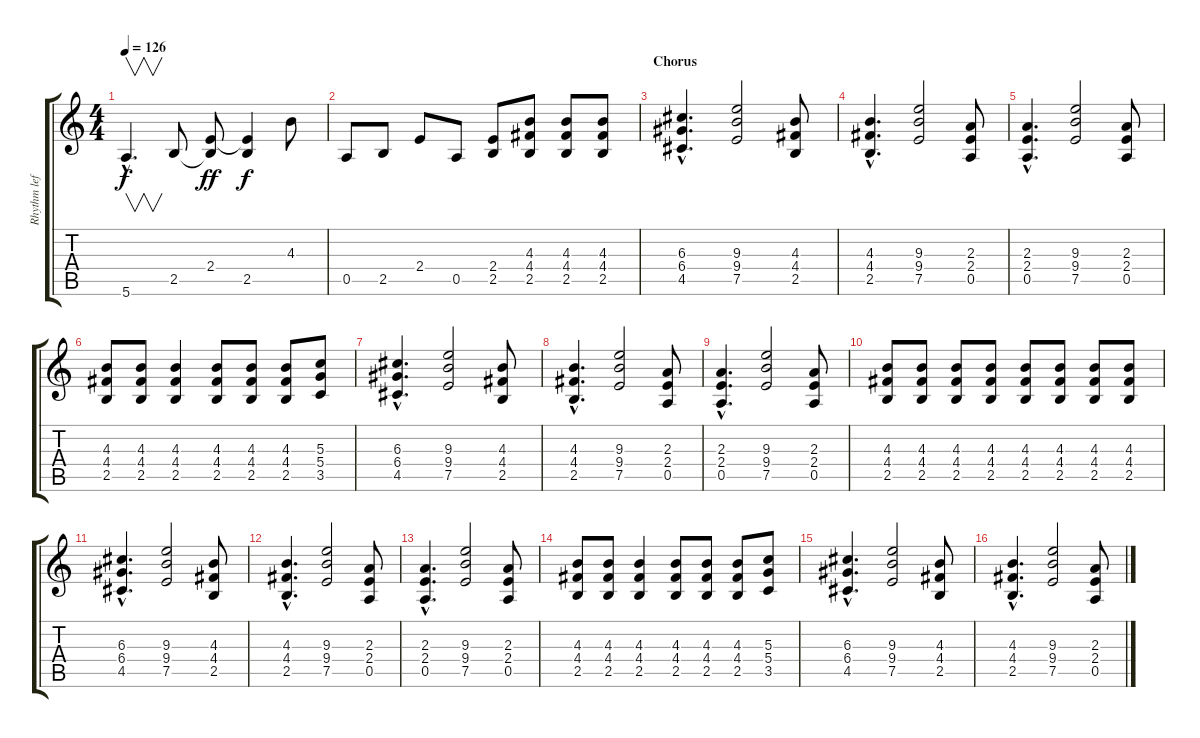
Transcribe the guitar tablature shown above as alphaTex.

\track ("Rhythm left" "Rhythm lef") {instrument overdrivenguitar}
\staff {score tabs}
\tuning (E4 B3 G3 D3 A2 E2) {hide}
\ts (4 4)
\tempo 126
\clef g2
\ks c
5.6{hac}.4{v d dy f} 2.5.8 (2.4 2.5{t}).8{dy ff} (2.4{t} 2.5).4{dy f} 4.3.8 |
0.5.8 2.5.8 2.4.8 0.5.8 (2.4 2.5).8 (4.3 4.4 2.5).8 (4.3 4.4 2.5).8 (4.3 4.4 2.5).8 |
\section ("" "Chorus")
(6.3{hac} 6.4{hac} 4.5{hac}).4{d} (9.3 9.4 7.5).2 (4.3 4.4 2.5).8 |
(4.3{hac} 4.4{hac} 2.5{hac}).4{d} (9.3 9.4 7.5).2 (2.3 2.4 0.5).8 |
(2.3{hac} 2.4{hac} 0.5{hac}).4{d} (9.3 9.4 7.5).2 (2.3 2.4 0.5).8 |
(4.3 4.4 2.5).8 (4.3 4.4 2.5).8 (4.3 4.4 2.5).4 (4.3 4.4 2.5).8 (4.3 4.4 2.5).8 (4.3 4.4 2.5).8 (5.3 5.4 3.5).8 |
(6.3{hac} 6.4{hac} 4.5{hac}).4{d} (9.3 9.4 7.5).2 (4.3 4.4 2.5).8 |
(4.3{hac} 4.4{hac} 2.5{hac}).4{d} (9.3 9.4 7.5).2 (2.3 2.4 0.5).8 |
(2.3{hac} 2.4{hac} 0.5{hac}).4{d} (9.3 9.4 7.5).2 (2.3 2.4 0.5).8 |
(4.3 4.4 2.5).8 (4.3 4.4 2.5).8 (4.3 4.4 2.5).8 (4.3 4.4 2.5).8 (4.3 4.4 2.5).8 (4.3 4.4 2.5).8 (4.3 4.4 2.5).8 (4.3 4.4 2.5).8 |
(6.3{hac} 6.4{hac} 4.5{hac}).4{d} (9.3 9.4 7.5).2 (4.3 4.4 2.5).8 |
(4.3{hac} 4.4{hac} 2.5{hac}).4{d} (9.3 9.4 7.5).2 (2.3 2.4 0.5).8 |
(2.3{hac} 2.4{hac} 0.5{hac}).4{d} (9.3 9.4 7.5).2 (2.3 2.4 0.5).8 |
(4.3 4.4 2.5).8 (4.3 4.4 2.5).8 (4.3 4.4 2.5).4 (4.3 4.4 2.5).8 (4.3 4.4 2.5).8 (4.3 4.4 2.5).8 (5.3 5.4 3.5).8 |
(6.3{hac} 6.4{hac} 4.5{hac}).4{d} (9.3 9.4 7.5).2 (4.3 4.4 2.5).8 |
(4.3{hac} 4.4{hac} 2.5{hac}).4{d} (9.3 9.4 7.5).2 (2.3 2.4 0.5).8
